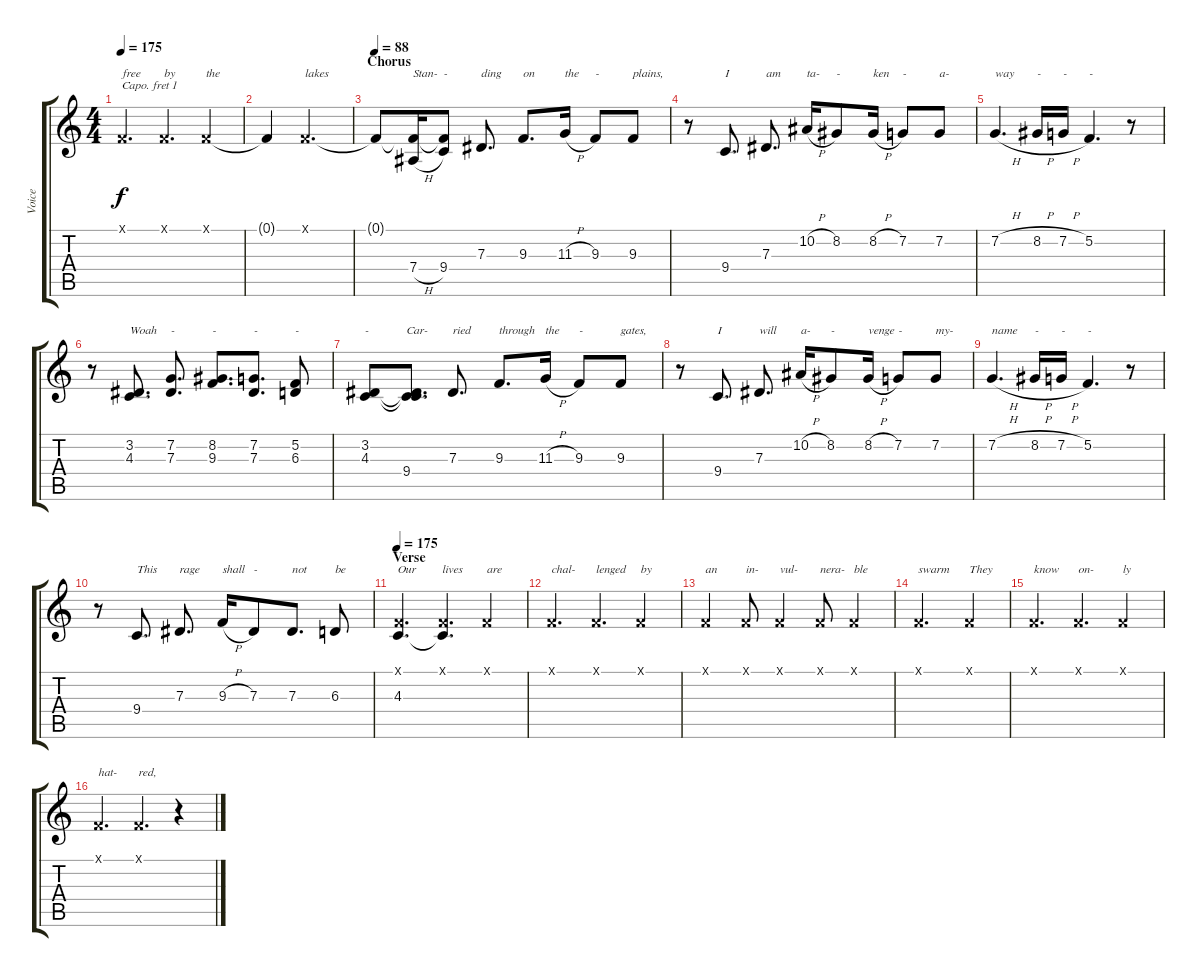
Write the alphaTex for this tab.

\track ("Voice" "Voice") {instrument lead6voice}
\staff {score tabs}
\capo 1
\tuning (E4 B3 G3 D3 A2 E2) {hide}
\ts (4 4)
\tempo 175
\clef g2
\ks c
0.1{x}.4{d txt "free" dy f} 0.1{x}.4{d txt "by"} 0.1{x}.4{txt "the"} |
0.1{t}.4 0.1{x}.2{d txt "lakes"} |
\section ("" "Chorus")
\tempo 88
0.1{t}.8 (0.1{t} 7.4{h}).16{txt "Stan-"} (0.1{t} 9.4).8{txt "-"} 7.3.8{d txt "ding"} 9.3.8{d txt "on"} 11.3{h}.16{txt "the"} 9.3.8{txt "-"} 9.3.8{txt "plains,"} |
r.8 9.4.8{d txt "I"} 7.3.8{d txt "am"} 10.2{h}.16{txt "ta-"} 8.2.8{txt "-"} 8.2{h}.16{txt "ken"} 7.2.8{txt "-"} 7.2.8{txt "a-"} |
7.2{h}.4{d txt "way"} 8.2{h}.16{txt "-"} 7.2{h}.16{txt "-"} 5.2.4{d txt "-"} r.8 |
r.8 (3.2 4.3).8{d txt "Woah"} (7.2 7.3).8{d txt "-"} (8.2 9.3).8{d txt "-"} (7.2 7.3).8{d txt "-"} (5.2 6.3).8{txt "-"} |
(3.2 4.3).8{txt "-"} (3.2{t} 4.3{t} 9.4).8{d txt "Car-"} 7.3.8{d txt "ried"} 9.3.8{d txt "through"} 11.3{h}.16{txt "the"} 9.3.8{txt "-"} 9.3.8{txt "gates,"} |
r.8 9.4.8{d txt "I"} 7.3.8{d txt "will"} 10.2{h}.16{txt "a-"} 8.2.8{txt "-"} 8.2{h}.16{txt "venge"} 7.2.8{txt "-"} 7.2.8{txt "my-"} |
7.2{h}.4{d txt "name"} 8.2{h}.16{txt "-"} 7.2{h}.16{txt "-"} 5.2.4{d txt "-"} r.8 |
r.8 9.4.8{d txt "This"} 7.3.8{d txt "rage"} 9.3{h}.16{txt "shall"} 7.3.8{txt "-"} 7.3.8{d txt "not"} 6.3.8{txt "be"} |
\section ("" "Verse")
\tempo 175
(0.1{x} 4.3).4{d txt "Our"} (0.1{x} 4.3{t}).4{d txt "lives"} 0.1{x}.4{txt "are"} |
0.1{x}.4{d txt "chal-"} 0.1{x}.4{d txt "lenged"} 0.1{x}.4{txt "by"} |
0.1{x}.4{txt "an"} 0.1{x}.8{txt "in-"} 0.1{x}.4{txt "vul-"} 0.1{x}.8{txt "nera-"} 0.1{x}.4{txt "ble"} |
0.1{x}.2{d txt "swarm"} 0.1{x}.4{txt "They"} |
0.1{x}.4{d txt "know"} 0.1{x}.4{d txt "on-"} 0.1{x}.4{txt "ly"} |
0.1{x}.4{d txt "hat-"} 0.1{x}.4{d txt "red,"} r.4
